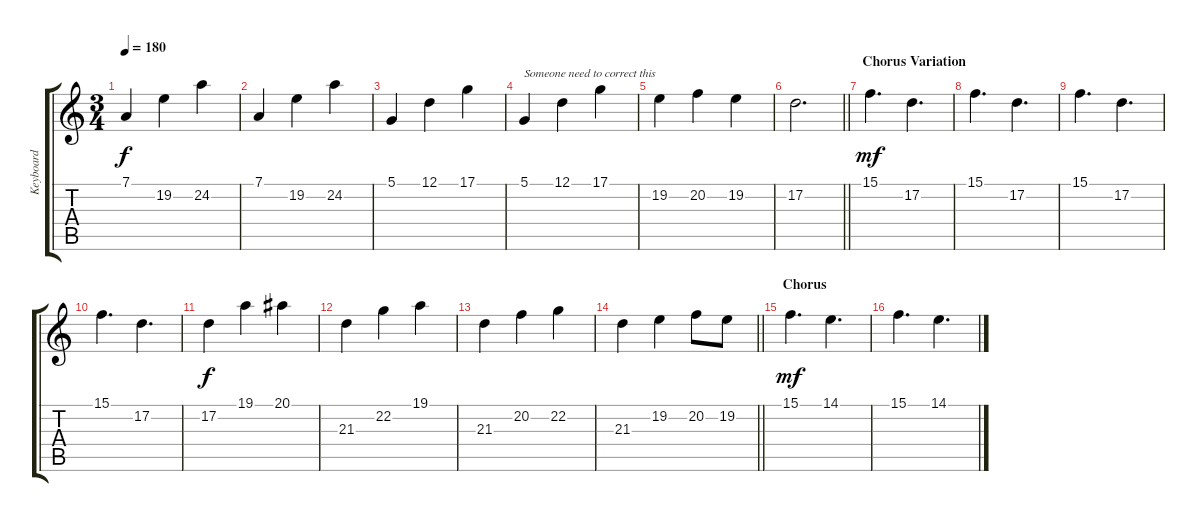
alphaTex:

\track ("Keyboard" "Keyboard") {instrument brightacousticpiano}
\staff {score tabs}
\tuning (D4 A3 F3 C3 G2 C2) {hide}
\ts (3 4)
\tempo 180
\clef g2
\ks c
7.1.4{dy f} 19.2.4 24.2.4 |
7.1.4 19.2.4 24.2.4 |
5.1.4 12.1.4 17.1.4 |
5.1.4{txt "Someone need to correct this"} 12.1.4 17.1.4 |
19.2.4 20.2.4 19.2.4 |
\barLineRight lightlight
17.2.2{d} |
\section ("" "Chorus Variation")
15.1.4{d dy mf} 17.2.4{d} |
15.1.4{d} 17.2.4{d} |
15.1.4{d} 17.2.4{d} |
15.1.4{d} 17.2.4{d} |
17.2.4{dy f} 19.1.4 20.1.4 |
21.3.4 22.2.4 19.1.4 |
21.3.4 20.2.4 22.2.4 |
\barLineRight lightlight
21.3.4 19.2.4 20.2.8 19.2.8 |
\section ("" "Chorus")
15.1.4{d dy mf} 14.1.4{d} |
15.1.4{d} 14.1.4{d}
